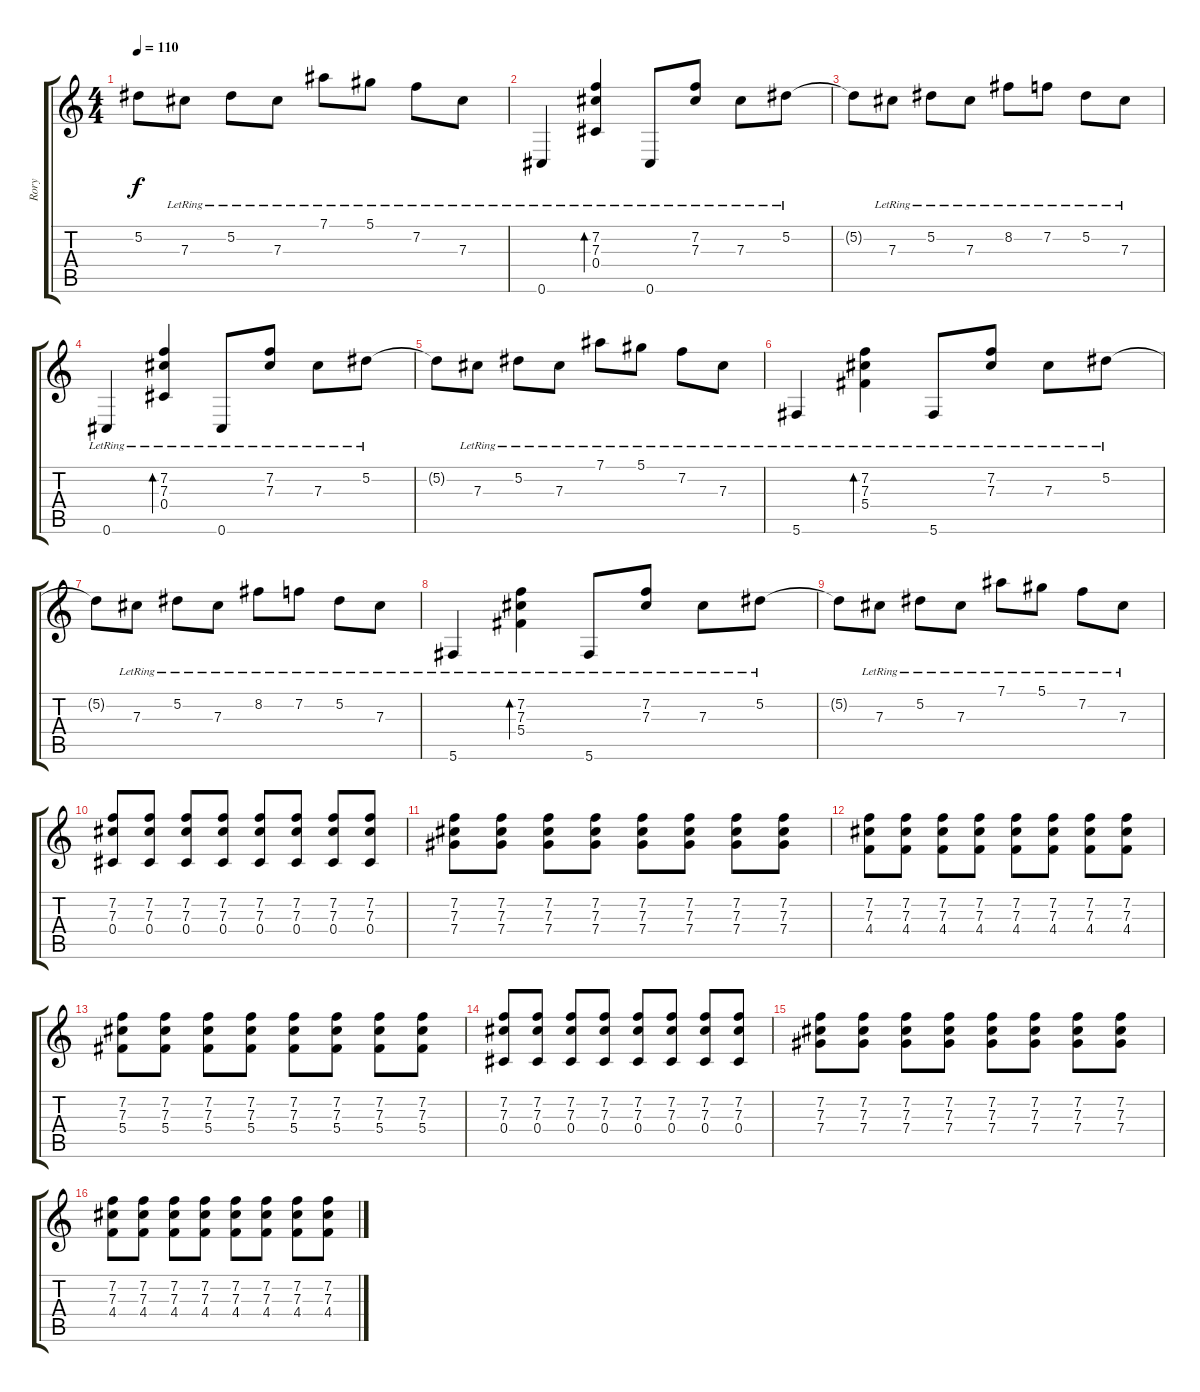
\track ("Rory" "Rory") {instrument acousticguitarsteel}
\staff {score tabs}
\tuning (Eb4 Bb3 Gb3 Db3 Ab2 Db2) {hide}
\ts (4 4)
\tempo 110
\clef g2
\ks c
5.2{t}.8{dy f} 7.3{lr}.8 5.2{lr}.8 7.3{lr}.8 7.1{lr}.8 5.1{lr}.8 7.2{lr}.8 7.3{lr}.8 |
0.6{lr}.4 (7.2{lr} 7.3{lr} 0.4{lr}).4{bd 240} 0.6{lr}.8 (7.2{lr} 7.3{lr}).8 7.3{lr}.8 5.2{lr}.8 |
5.2{t}.8 7.3{lr}.8 5.2{lr}.8 7.3{lr}.8 8.2{lr}.8 7.2{lr}.8 5.2{lr}.8 7.3{lr}.8 |
0.6{lr}.4 (7.2{lr} 7.3{lr} 0.4{lr}).4{bd 240} 0.6{lr}.8 (7.2{lr} 7.3{lr}).8 7.3{lr}.8 5.2{lr}.8 |
5.2{t}.8 7.3{lr}.8 5.2{lr}.8 7.3{lr}.8 7.1{lr}.8 5.1{lr}.8 7.2{lr}.8 7.3{lr}.8 |
5.6{lr}.4 (7.2{lr} 7.3{lr} 5.4{lr}).4{bd 240} 5.6{lr}.8 (7.2{lr} 7.3{lr}).8 7.3{lr}.8 5.2{lr}.8 |
5.2{t}.8 7.3{lr}.8 5.2{lr}.8 7.3{lr}.8 8.2{lr}.8 7.2{lr}.8 5.2{lr}.8 7.3{lr}.8 |
5.6{lr}.4 (7.2{lr} 7.3{lr} 5.4{lr}).4{bd 240} 5.6{lr}.8 (7.2{lr} 7.3{lr}).8 7.3{lr}.8 5.2{lr}.8 |
5.2{t}.8 7.3{lr}.8 5.2{lr}.8 7.3{lr}.8 7.1{lr}.8 5.1{lr}.8 7.2{lr}.8 7.3{lr}.8 |
(7.2 7.3 0.4).8 (7.2 7.3 0.4).8 (7.2 7.3 0.4).8 (7.2 7.3 0.4).8 (7.2 7.3 0.4).8 (7.2 7.3 0.4).8 (7.2 7.3 0.4).8 (7.2 7.3 0.4).8 |
(7.2 7.3 7.4).8 (7.2 7.3 7.4).8 (7.2 7.3 7.4).8 (7.2 7.3 7.4).8 (7.2 7.3 7.4).8 (7.2 7.3 7.4).8 (7.2 7.3 7.4).8 (7.2 7.3 7.4).8 |
(7.2 7.3 4.4).8 (7.2 7.3 4.4).8 (7.2 7.3 4.4).8 (7.2 7.3 4.4).8 (7.2 7.3 4.4).8 (7.2 7.3 4.4).8 (7.2 7.3 4.4).8 (7.2 7.3 4.4).8 |
(7.2 7.3 5.4).8 (7.2 7.3 5.4).8 (7.2 7.3 5.4).8 (7.2 7.3 5.4).8 (7.2 7.3 5.4).8 (7.2 7.3 5.4).8 (7.2 7.3 5.4).8 (7.2 7.3 5.4).8 |
(7.2 7.3 0.4).8 (7.2 7.3 0.4).8 (7.2 7.3 0.4).8 (7.2 7.3 0.4).8 (7.2 7.3 0.4).8 (7.2 7.3 0.4).8 (7.2 7.3 0.4).8 (7.2 7.3 0.4).8 |
(7.2 7.3 7.4).8 (7.2 7.3 7.4).8 (7.2 7.3 7.4).8 (7.2 7.3 7.4).8 (7.2 7.3 7.4).8 (7.2 7.3 7.4).8 (7.2 7.3 7.4).8 (7.2 7.3 7.4).8 |
(7.2 7.3 4.4).8 (7.2 7.3 4.4).8 (7.2 7.3 4.4).8 (7.2 7.3 4.4).8 (7.2 7.3 4.4).8 (7.2 7.3 4.4).8 (7.2 7.3 4.4).8 (7.2 7.3 4.4).8
